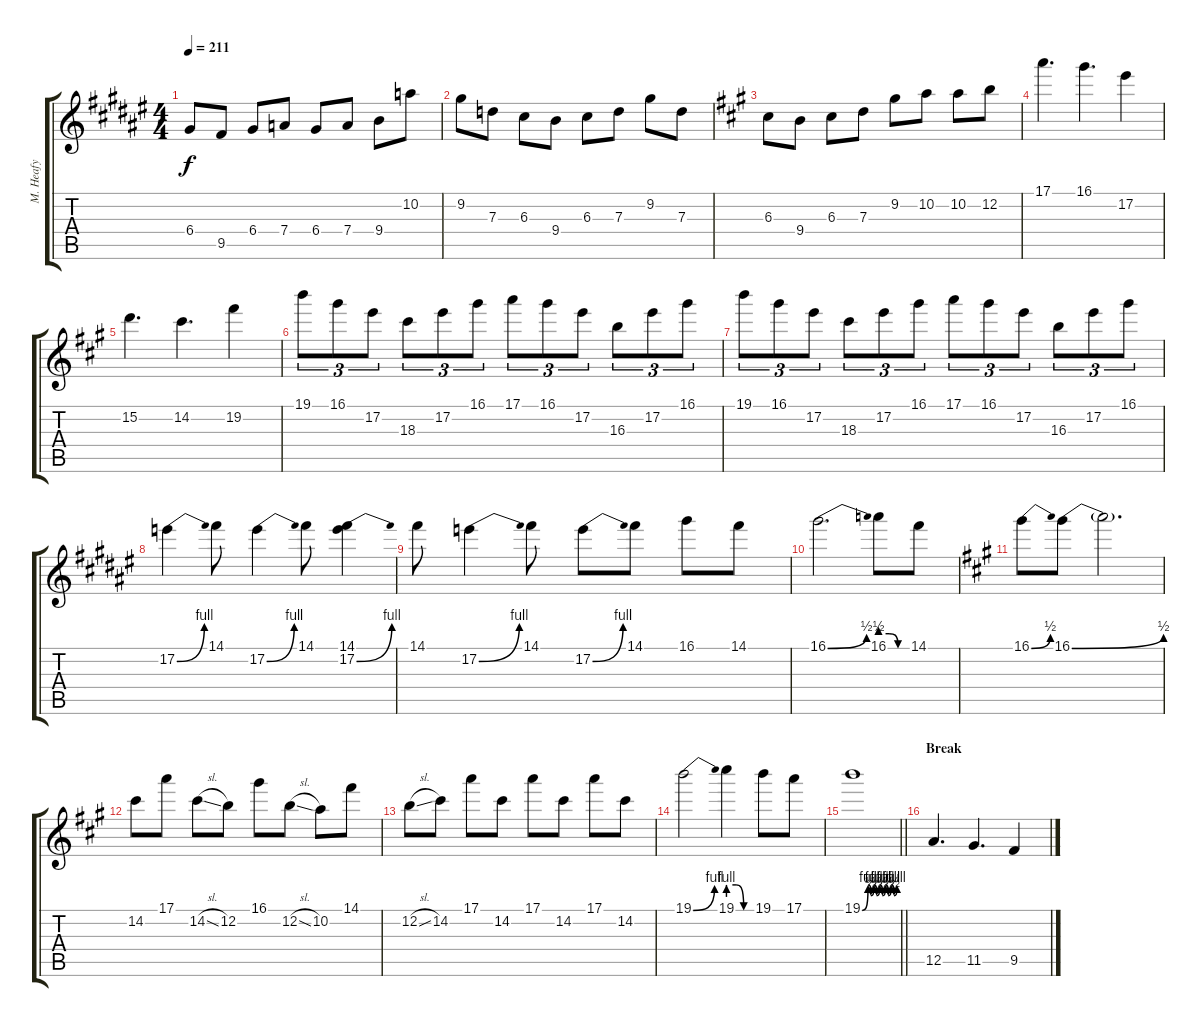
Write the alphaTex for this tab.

\track ("M. Heafy" "M. Heafy") {instrument overdrivenguitar}
\staff {score tabs}
\tuning (E4 B3 G3 D3 A2 D2) {hide}
\ts (4 4)
\tempo 211
\clef g2
\ks d#minor
6.4.8{dy f} 9.5.8 6.4.8 7.4.8 6.4.8 7.4.8 9.4.8 10.2.8 |
9.2.8 7.3.8 6.3.8 9.4.8 6.3.8 7.3.8 9.2.8 7.3.8 |
\ks f#minor
6.3.8 9.4.8 6.3.8 7.3.8 9.2.8 10.2.8 10.2.8 12.2.8 |
17.1.4{d} 16.1.4{d} 17.2.4 |
15.2.4{d} 14.2.4{d} 19.2.4 |
19.1.8{tu (3 2)} 16.1.8{tu (3 2)} 17.2.8{tu (3 2)} 18.3.8{tu (3 2)} 17.2.8{tu (3 2)} 16.1.8{tu (3 2)} 17.1.8{tu (3 2)} 16.1.8{tu (3 2)} 17.2.8{tu (3 2)} 16.3.8{tu (3 2)} 17.2.8{tu (3 2)} 16.1.8{tu (3 2)} |
19.1.8{tu (3 2)} 16.1.8{tu (3 2)} 17.2.8{tu (3 2)} 18.3.8{tu (3 2)} 17.2.8{tu (3 2)} 16.1.8{tu (3 2)} 17.1.8{tu (3 2)} 16.1.8{tu (3 2)} 17.2.8{tu (3 2)} 16.3.8{tu (3 2)} 17.2.8{tu (3 2)} 16.1.8{tu (3 2)} |
\ks d#minor
17.2{be (bend 0 0 60 4)}.4 14.1.8 17.2{be (bend 0 0 60 4)}.4 14.1.8 (14.1 17.2{be (bend 0 0 60 4)}).4 |
14.1.8 17.2{be (bend 0 0 60 4)}.4 14.1.8 17.2{be (bend 0 0 60 4)}.8 14.1.8 16.1.8 14.1.8 |
16.1{be (bend 0 0 60 2)}.2{d} 16.1{be (custom 0 2 20 2 40 0 60 0)}.8 14.1.8 |
\ks f#minor
16.1{be (bend 0 0 60 2)}.8 16.1{be (bend 0 0 60 2)}.8 16.1{t}.2{d} |
14.2.8 17.1.8 14.2{sl}.8 12.2.8 16.1.8 12.2{sl}.8 10.2.8 14.1.8 |
12.2{sl}.8 14.2.8 17.1.8 14.2.8 17.1.8 14.2.8 17.1.8 14.2.8 |
19.1{be (bend 0 0 60 4)}.2 19.1{be (custom 0 4 20 4 40 0 60 0)}.4 19.1.8 17.1.8 |
\barLineRight lightlight
19.1{be (custom 0 0 10 4 15 2 20 4 25 2 30 4 35 2 40 4 45 2 50 4 55 2 60 4)}.1 |
\section ("" "Break")
12.5.4{d volume 13 balance 1 instrument overdrivenguitar} 11.5.4{d} 9.5.4
